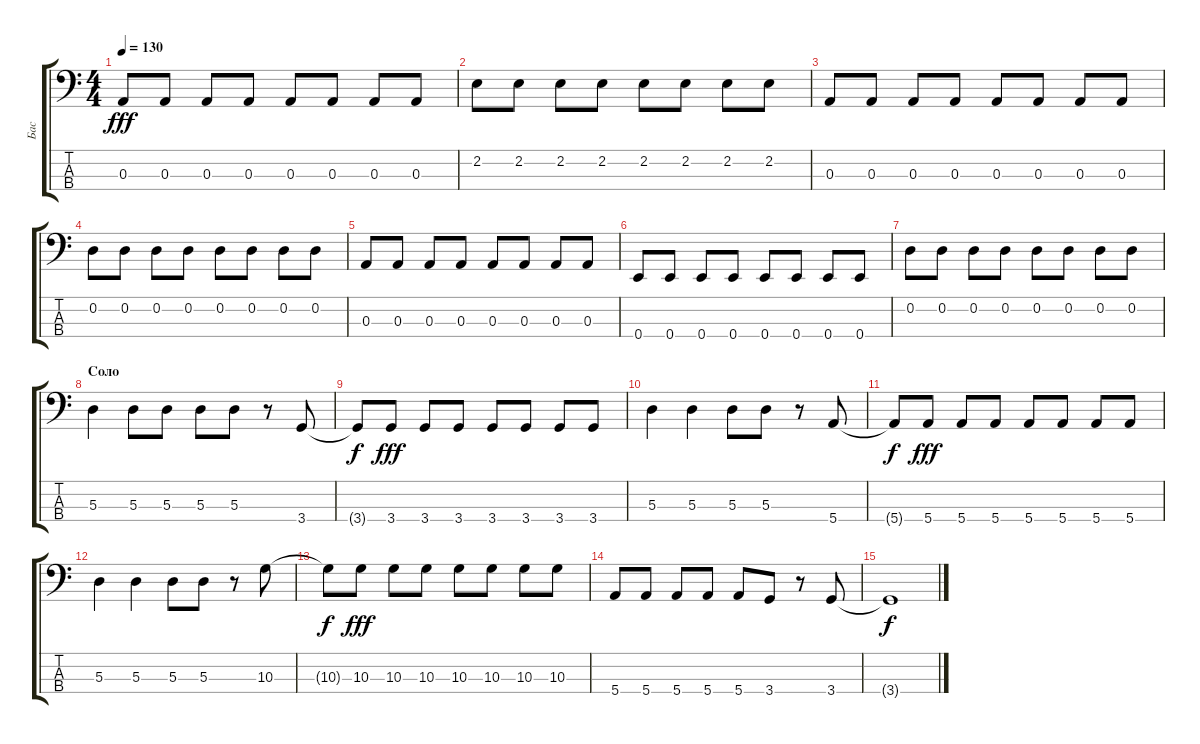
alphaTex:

\track ("Бас" "Бас") {instrument electricbassfinger}
\staff {score tabs}
\tuning (G2 D2 A1 E1) {hide}
\ts (4 4)
\tempo 130
\clef f4
\ks c
0.3.8{dy fff} 0.3.8 0.3.8 0.3.8 0.3.8 0.3.8 0.3.8 0.3.8 |
2.2.8 2.2.8 2.2.8 2.2.8 2.2.8 2.2.8 2.2.8 2.2.8 |
0.3.8 0.3.8 0.3.8 0.3.8 0.3.8 0.3.8 0.3.8 0.3.8 |
0.2.8 0.2.8 0.2.8 0.2.8 0.2.8 0.2.8 0.2.8 0.2.8 |
0.3.8 0.3.8 0.3.8 0.3.8 0.3.8 0.3.8 0.3.8 0.3.8 |
0.4.8 0.4.8 0.4.8 0.4.8 0.4.8 0.4.8 0.4.8 0.4.8 |
0.2.8 0.2.8 0.2.8 0.2.8 0.2.8 0.2.8 0.2.8 0.2.8 |
\section ("" "Соло")
5.3.4 5.3.8 5.3.8 5.3.8 5.3.8 r.8 3.4.8 |
3.4{t}.8{dy f} 3.4.8{dy fff} 3.4.8 3.4.8 3.4.8 3.4.8 3.4.8 3.4.8 |
5.3.4 5.3.4 5.3.8 5.3.8 r.8 5.4.8 |
5.4{t}.8{dy f} 5.4.8{dy fff} 5.4.8 5.4.8 5.4.8 5.4.8 5.4.8 5.4.8 |
5.3.4 5.3.4 5.3.8 5.3.8 r.8 10.3.8 |
10.3{t}.8{dy f} 10.3.8{dy fff} 10.3.8 10.3.8 10.3.8 10.3.8 10.3.8 10.3.8 |
5.4.8 5.4.8 5.4.8 5.4.8 5.4.8 3.4.8 r.8 3.4.8 |
3.4{t}.1{dy f}
